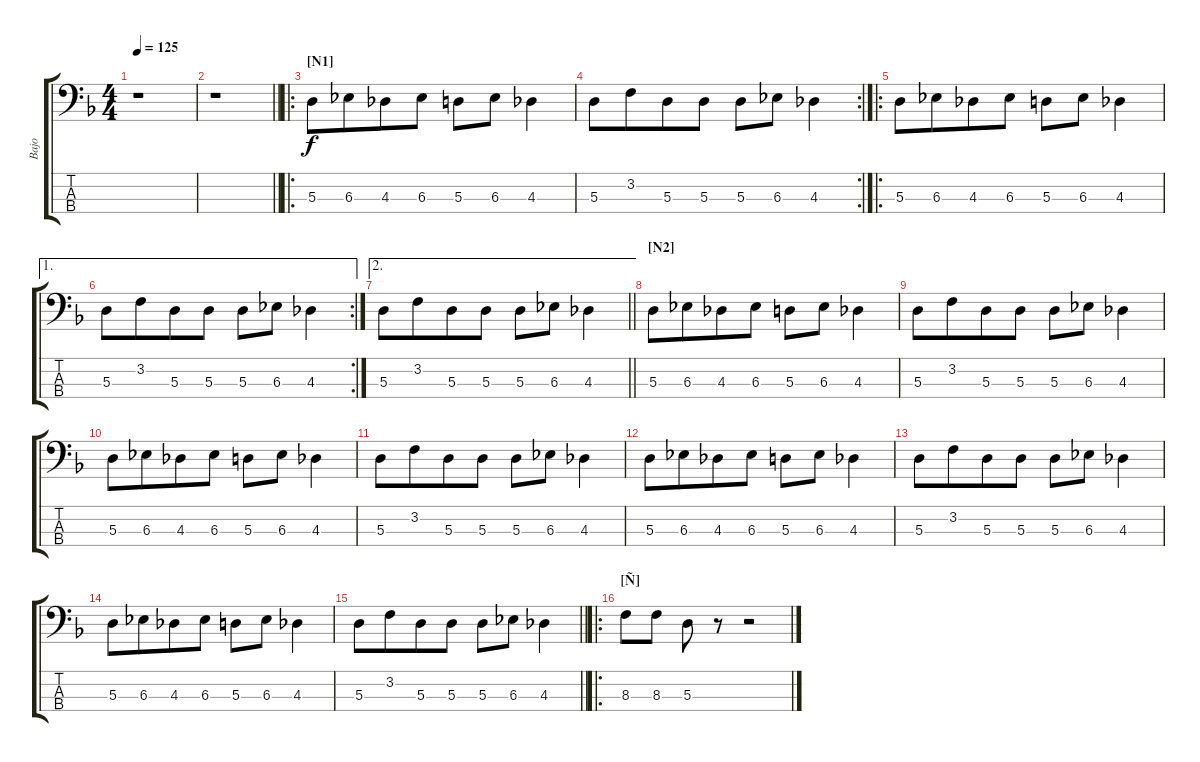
\track ("Bajo" "Bajo") {instrument electricbassfinger}
\staff {score tabs}
\tuning (G2 D2 A1 E1) {hide}
\ts (4 4)
\tempo 125
\clef f4
\ks f
r.1{dy f} |
\barLineRight lightlight
r.1 |
\ro
\section ("" "[N1]")
5.3.8 6.3.8{beam merge} 4.3.8 6.3.8 5.3.8 6.3.8 4.3.4 |
\rc 2
5.3.8 3.2.8{beam merge} 5.3.8 5.3.8 5.3.8 6.3.8 4.3.4 |
\ro
5.3.8 6.3.8{beam merge} 4.3.8 6.3.8 5.3.8 6.3.8 4.3.4 |
\ae 1
\rc 2
5.3.8 3.2.8{beam merge} 5.3.8 5.3.8 5.3.8 6.3.8 4.3.4 |
\ae 2
\barLineRight lightlight
5.3.8 3.2.8{beam merge} 5.3.8 5.3.8 5.3.8 6.3.8 4.3.4 |
\section ("" "[N2]")
5.3.8 6.3.8{beam merge} 4.3.8 6.3.8 5.3.8 6.3.8 4.3.4 |
5.3.8 3.2.8{beam merge} 5.3.8 5.3.8 5.3.8 6.3.8 4.3.4 |
5.3.8 6.3.8{beam merge} 4.3.8 6.3.8 5.3.8 6.3.8 4.3.4 |
5.3.8 3.2.8{beam merge} 5.3.8 5.3.8 5.3.8 6.3.8 4.3.4 |
5.3.8 6.3.8{beam merge} 4.3.8 6.3.8 5.3.8 6.3.8 4.3.4 |
5.3.8 3.2.8{beam merge} 5.3.8 5.3.8 5.3.8 6.3.8 4.3.4 |
5.3.8 6.3.8{beam merge} 4.3.8 6.3.8 5.3.8 6.3.8 4.3.4 |
\barLineRight lightlight
5.3.8 3.2.8{beam merge} 5.3.8 5.3.8 5.3.8 6.3.8 4.3.4 |
\ro
\section ("" "[Ñ]")
8.3.8 8.3.8 5.3.8 r.8 r.2
